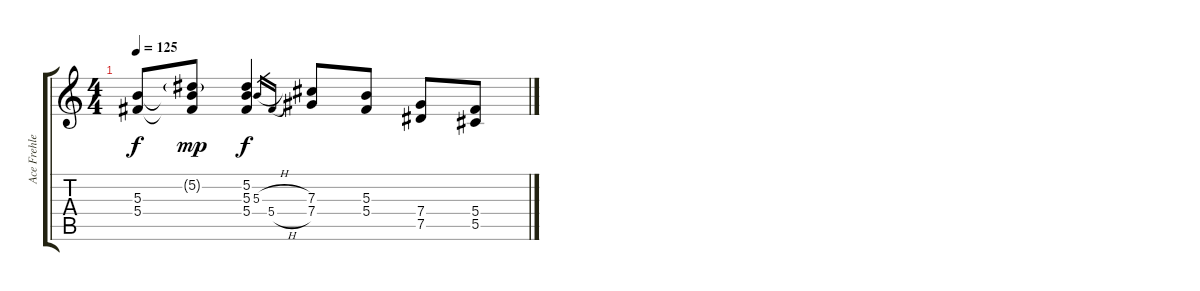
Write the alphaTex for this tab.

\track ("Ace Frehley" "Ace Frehle") {instrument distortionguitar}
\staff {score tabs}
\tuning (Eb4 Bb3 Gb3 Db3 Ab2 Eb2) {hide}
\ts (4 4)
\tempo 125
\clef g2
\ks c
(5.3{t} 5.4{t}).8{dy f} (5.2{g} 5.3{t} 5.4{t}).8{dy mp} (5.2 5.3 5.4).4{dy f} 5.3{h}.16{gr} 5.4{h}.16{gr} (7.3 7.4).8 (5.3 5.4).8 (7.4 7.5).8 (5.4 5.5).8
